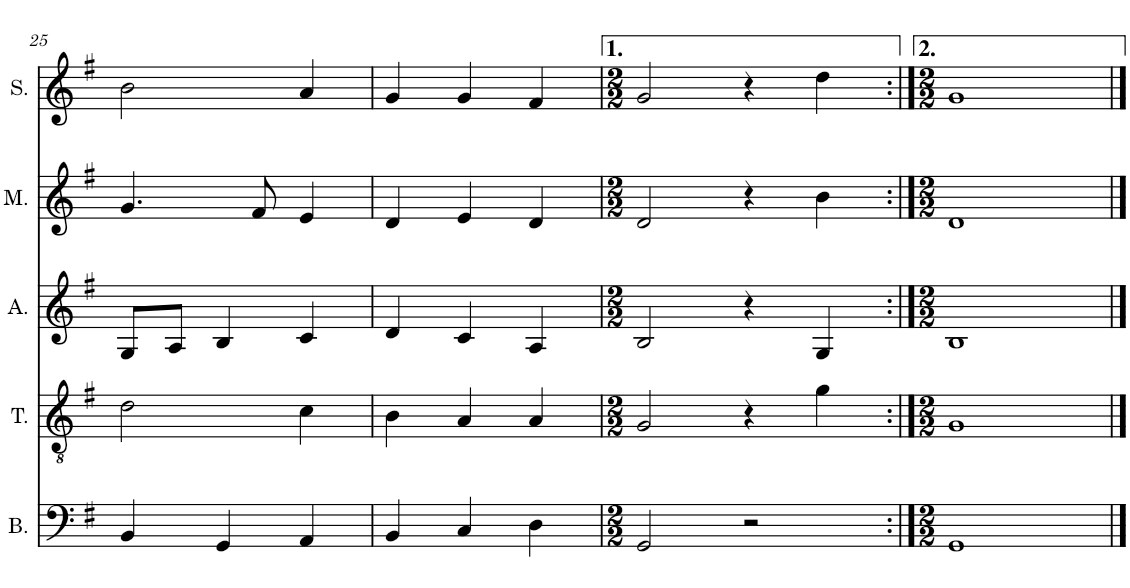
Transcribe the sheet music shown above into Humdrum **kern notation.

**kern	**kern	**kern	**kern	**kern
*part5	*part4	*part3	*part2	*part1
*staff5	*staff4	*staff3	*staff2	*staff1
*I"BASS	*I"TENOR	*I"ALTO	*I"MEZZO	*I"SOPRANO
*I'B.	*I'T.	*I'A.	*I'M.	*I'S.
!!LO:PB:g=z
*clefF4	*clefGv2	*clefG2	*clefG2	*clefG2
*k[f#]	*k[f#]	*k[f#]	*k[f#]	*k[f#]
*M3/4	*M3/4	*M3/4	*M3/4	*M3/4
=25	=25	=25	=25	=25
4BB/	2d\	8G/L	4.g/	2b\
.	.	8A/J	.	.
4GG/	.	4B/	.	.
.	.	.	8f#/	.
4AA/	4c\	4c/	4e/	4a/
=26	=26	=26	=26	=26
4BB/	4B\	4d/	4d/	4g/
4C/	4A/	4c/	4e/	4g/
4D\	4A/	4A/	4d/	4f#/
=27	=27	=27	=27	=27
*M2/2	*M2/2	*M2/2	*M2/2	*M2/2
*	*	*	*	*MM200
2GG/	2G/	2B/	2d/	2g/
2r	4r	4r	4r	4r
.	4g\	4G/	4b\	4dd\
=28:|!	=28:|!	=28:|!	=28:|!	=28:|!
*M2/2	*M2/2	*M2/2	*M2/2	*M2/2
*	*	*	*	*MM100
1GG	1G	1B	1d	1g
==	==	==	==	==
*-	*-	*-	*-	*-
